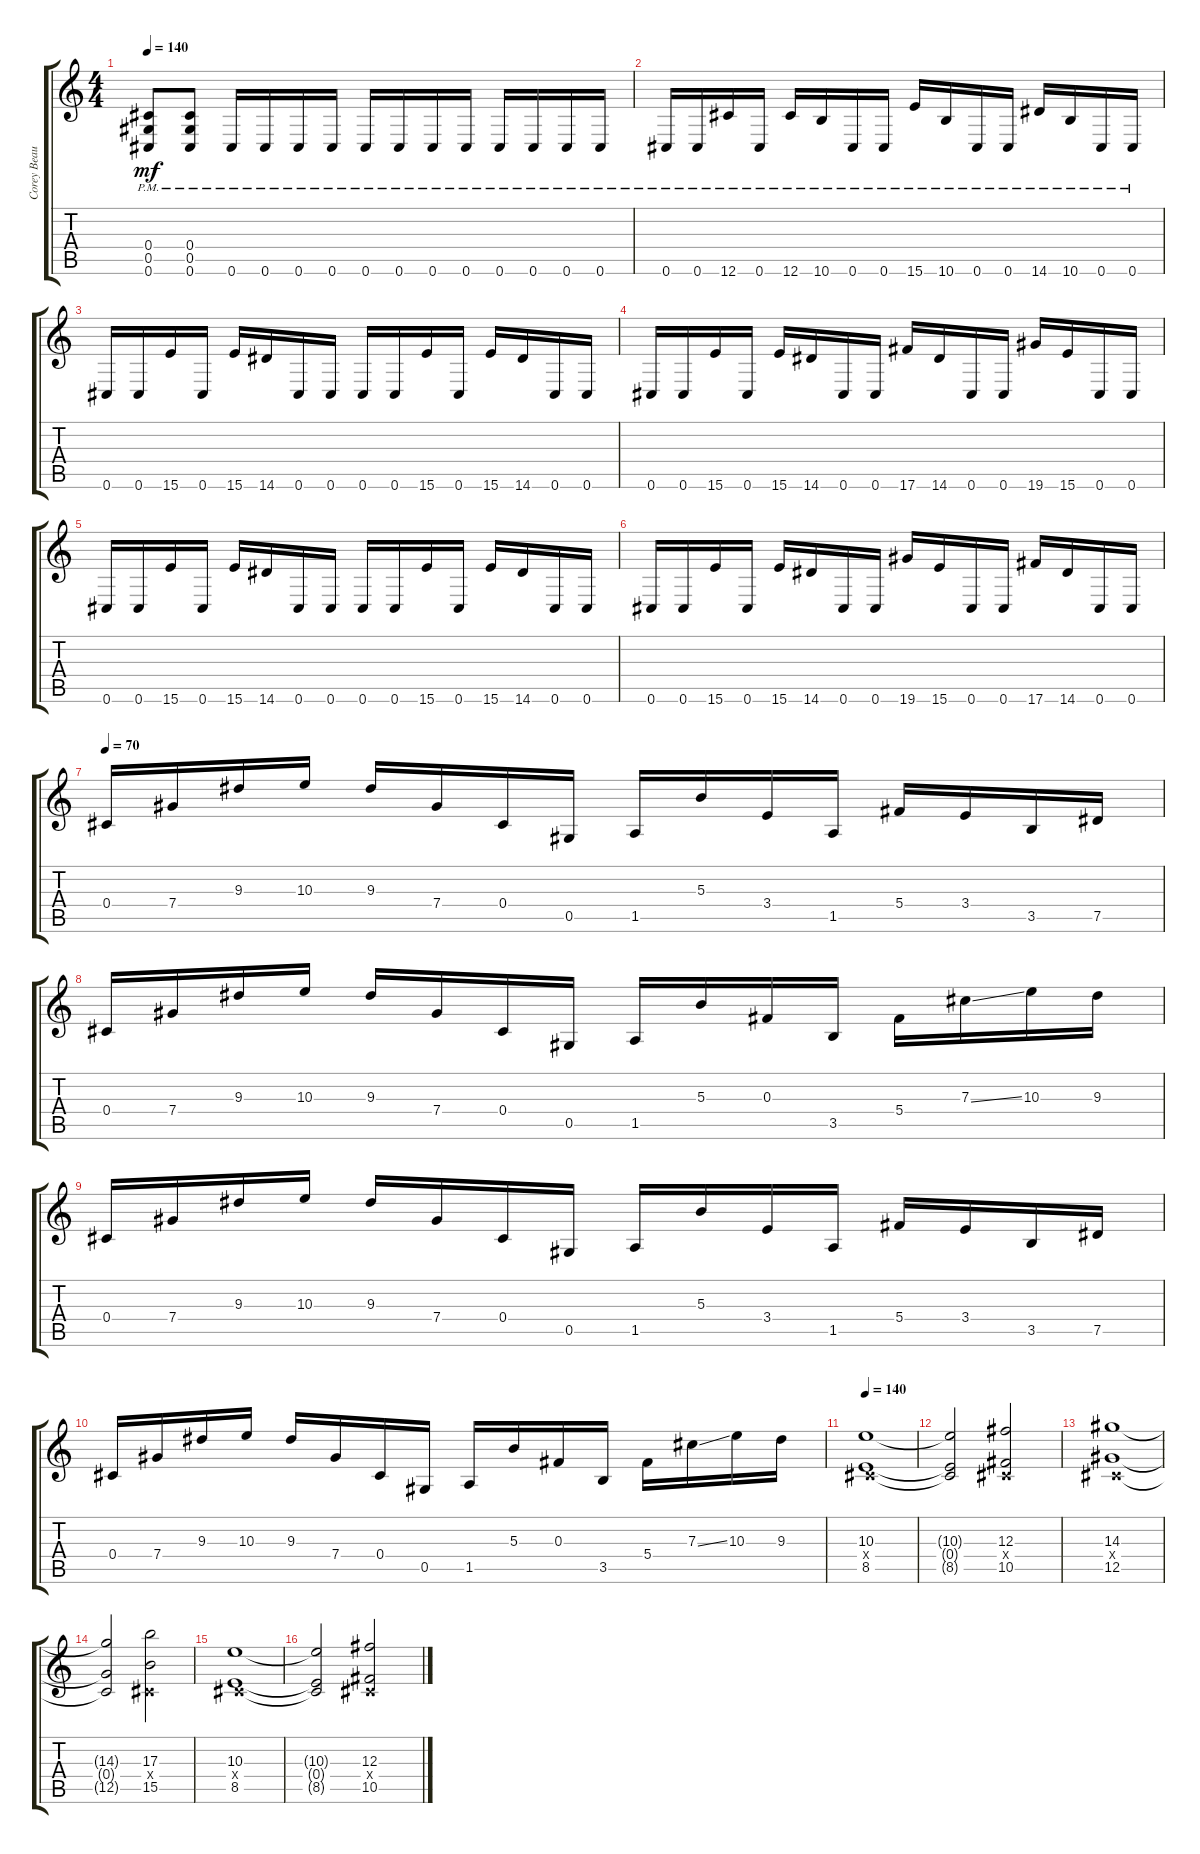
\track ("Corey Beaulieu" "Corey Beau") {instrument distortionguitar}
\staff {score tabs}
\tuning (Eb4 Bb3 Gb3 Db3 Ab2 Db2) {hide}
\ts (4 4)
\tempo 140
\clef g2
\ks c
(0.4{pm} 0.5{pm} 0.6{pm}).8{dy mf} (0.4{pm} 0.5{pm} 0.6{pm}).8 0.6{pm}.16 0.6{pm}.16 0.6{pm}.16 0.6{pm}.16 0.6{pm}.16 0.6{pm}.16 0.6{pm}.16 0.6{pm}.16 0.6{pm}.16 0.6{pm}.16 0.6{pm}.16 0.6{pm}.16 |
0.6{pm}.16 0.6{pm}.16 12.6{pm}.16 0.6{pm}.16 12.6{pm}.16 10.6{pm}.16 0.6{pm}.16 0.6{pm}.16 15.6{pm}.16 10.6{pm}.16 0.6{pm}.16 0.6{pm}.16 14.6{pm}.16 10.6{pm}.16 0.6{pm}.16 0.6{pm}.16 |
0.6.16 0.6.16 15.6.16 0.6.16 15.6.16 14.6.16 0.6.16 0.6.16 0.6.16 0.6.16 15.6.16 0.6.16 15.6.16 14.6.16 0.6.16 0.6.16 |
0.6.16 0.6.16 15.6.16 0.6.16 15.6.16 14.6.16 0.6.16 0.6.16 17.6.16 14.6.16 0.6.16 0.6.16 19.6.16 15.6.16 0.6.16 0.6.16 |
0.6.16 0.6.16 15.6.16 0.6.16 15.6.16 14.6.16 0.6.16 0.6.16 0.6.16 0.6.16 15.6.16 0.6.16 15.6.16 14.6.16 0.6.16 0.6.16 |
0.6.16 0.6.16 15.6.16 0.6.16 15.6.16 14.6.16 0.6.16 0.6.16 19.6.16 15.6.16 0.6.16 0.6.16 17.6.16 14.6.16 0.6.16 0.6.16 |
\tempo 70
0.4.16 7.4.16 9.3.16 10.3.16 9.3.16 7.4.16 0.4.16 0.5.16 1.5.16 5.3.16 3.4.16 1.5.16 5.4.16 3.4.16 3.5.16 7.5.16 |
0.4.16 7.4.16 9.3.16 10.3.16 9.3.16 7.4.16 0.4.16 0.5.16 1.5.16 5.3.16 0.3.16 3.5.16 5.4.16 7.3{ss}.16 10.3.16 9.3.16 |
0.4.16 7.4.16 9.3.16 10.3.16 9.3.16 7.4.16 0.4.16 0.5.16 1.5.16 5.3.16 3.4.16 1.5.16 5.4.16 3.4.16 3.5.16 7.5.16 |
0.4.16 7.4.16 9.3.16 10.3.16 9.3.16 7.4.16 0.4.16 0.5.16 1.5.16 5.3.16 0.3.16 3.5.16 5.4.16 7.3{ss}.16 10.3.16 9.3.16 |
\tempo 140
(10.3 0.4{x} 8.5).1 |
(10.3{t} 0.4{t} 8.5{t}).2 (12.3 0.4{x} 10.5).2 |
(14.3 0.4{x} 12.5).1 |
(14.3{t} 0.4{t} 12.5{t}).2 (17.3 0.4{x} 15.5).2 |
(10.3 0.4{x} 8.5).1 |
(10.3{t} 0.4{t} 8.5{t}).2 (12.3 0.4{x} 10.5).2
